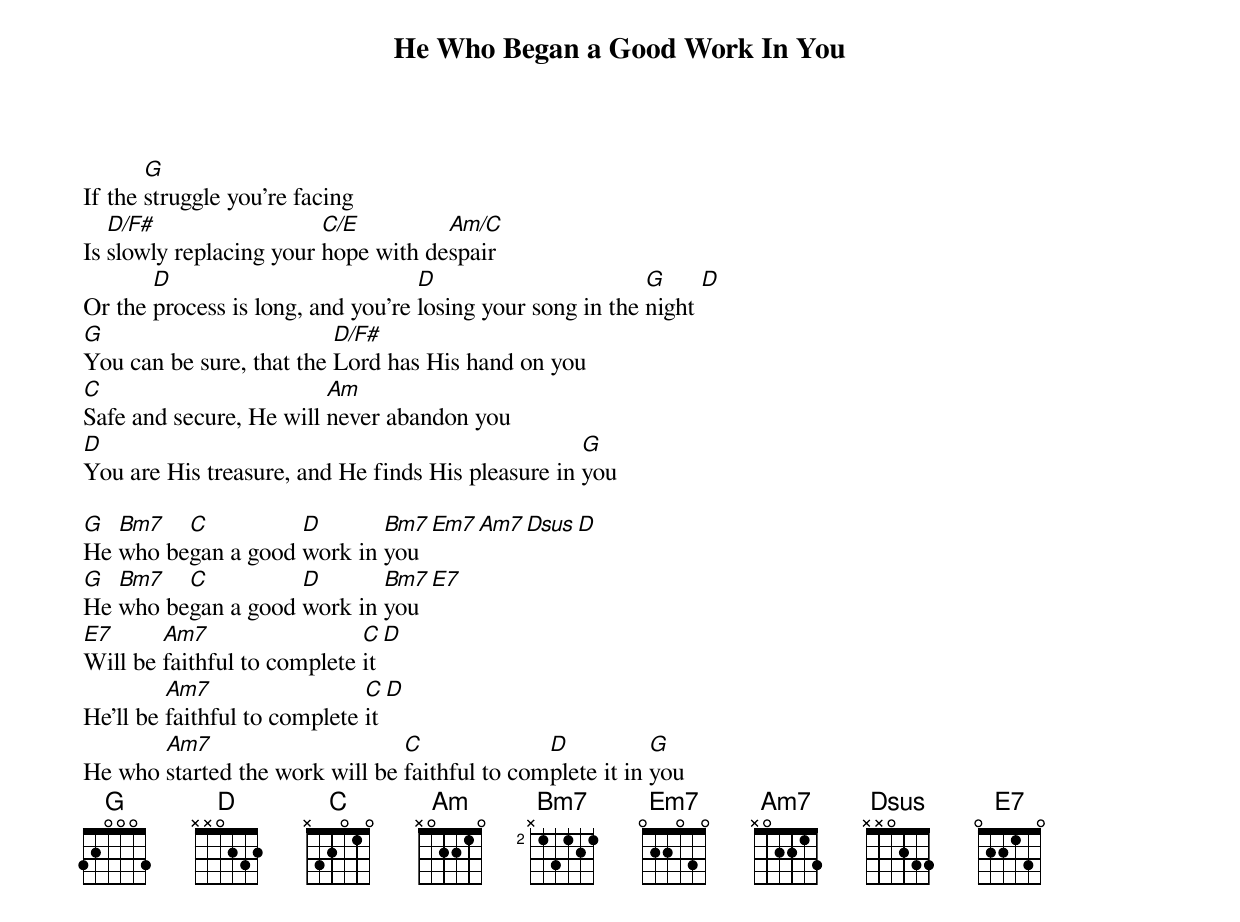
{title: He Who Began a Good Work In You}
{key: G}
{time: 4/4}
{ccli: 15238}
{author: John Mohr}
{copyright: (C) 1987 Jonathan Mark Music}

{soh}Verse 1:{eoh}
If the [G]struggle you're facing
Is [D/F#]slowly replacing your [C/E]hope with de[Am/C]spair
Or the [D]process is long, and you're [D]losing your song in the [G]night [D]
[G]You can be sure, that the [D/F#]Lord has His hand on you
[C]Safe and secure, He will [Am]never abandon you
[D]You are His treasure, and He finds His pleasure in [G]you

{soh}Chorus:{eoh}
[G]He [Bm7]who be[C]gan a good [D]work in [Bm7]you [Em7][Am7][Dsus][D]
[G]He [Bm7]who be[C]gan a good [D]work in [Bm7]you [E7]
[E7]Will be [Am7]faithful to complete [C]it [D]
He'll be [Am7]faithful to complete [C]it [D]
He who [Am7]started the work will be [C]faithful to com[D]plete it in [G]you
